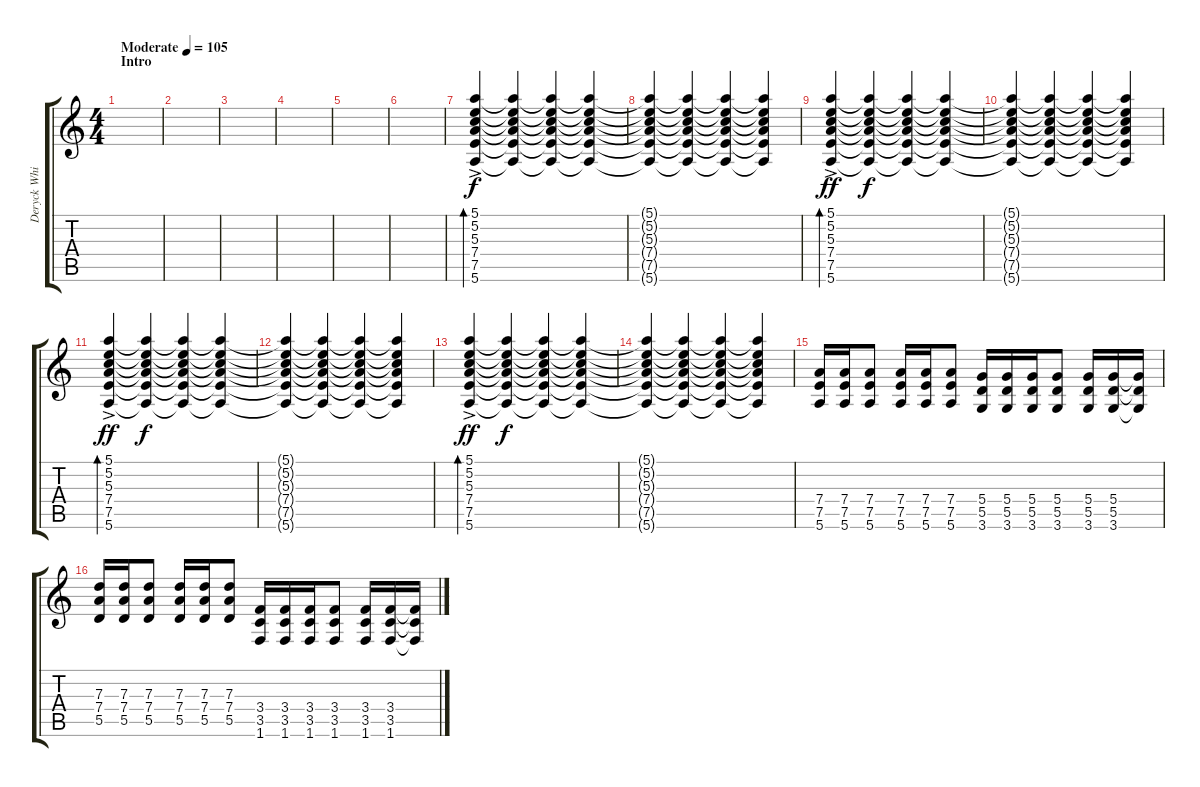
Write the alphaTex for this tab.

\track ("Deryck Whibley" "Deryck Whi") {instrument overdrivenguitar}
\staff {score tabs}
\tuning (E4 B3 G3 D3 A2 E2) {hide}
\ts (4 4)
\section ("" "Intro")
\tempo (105 "Moderate")
\clef g2
\ks c
|
|
|
|
|
|
(5.1 5.2 5.3{ac} 7.4 7.5 5.6).4{bd 120} (5.1{t} 5.2{t} 5.3{t} 7.4{t} 7.5{t} 5.6{t}).4{dy f} (5.1{t} 5.2{t} 5.3{t} 7.4{t} 7.5{t} 5.6{t}).4 (5.1{t} 5.2{t} 5.3{t} 7.4{t} 7.5{t} 5.6{t}).4 |
(5.1{t} 5.2{t} 5.3{t} 7.4{t} 7.5{t} 5.6{t}).4 (5.1{t} 5.2{t} 5.3{t} 7.4{t} 7.5{t} 5.6{t}).4 (5.1{t} 5.2{t} 5.3{t} 7.4{t} 7.5{t} 5.6{t}).4 (5.1{t} 5.2{t} 5.3{t} 7.4{t} 7.5{t} 5.6{t}).4 |
(5.1 5.2 5.3{ac} 7.4 7.5 5.6).4{bd 120 dy ff} (5.1{t} 5.2{t} 5.3{t} 7.4{t} 7.5{t} 5.6{t}).4{dy f} (5.1{t} 5.2{t} 5.3{t} 7.4{t} 7.5{t} 5.6{t}).4 (5.1{t} 5.2{t} 5.3{t} 7.4{t} 7.5{t} 5.6{t}).4 |
(5.1{t} 5.2{t} 5.3{t} 7.4{t} 7.5{t} 5.6{t}).4 (5.1{t} 5.2{t} 5.3{t} 7.4{t} 7.5{t} 5.6{t}).4 (5.1{t} 5.2{t} 5.3{t} 7.4{t} 7.5{t} 5.6{t}).4 (5.1{t} 5.2{t} 5.3{t} 7.4{t} 7.5{t} 5.6{t}).4 |
(5.1 5.2 5.3{ac} 7.4 7.5 5.6).4{bd 120 dy ff} (5.1{t} 5.2{t} 5.3{t} 7.4{t} 7.5{t} 5.6{t}).4{dy f} (5.1{t} 5.2{t} 5.3{t} 7.4{t} 7.5{t} 5.6{t}).4 (5.1{t} 5.2{t} 5.3{t} 7.4{t} 7.5{t} 5.6{t}).4 |
(5.1{t} 5.2{t} 5.3{t} 7.4{t} 7.5{t} 5.6{t}).4 (5.1{t} 5.2{t} 5.3{t} 7.4{t} 7.5{t} 5.6{t}).4 (5.1{t} 5.2{t} 5.3{t} 7.4{t} 7.5{t} 5.6{t}).4 (5.1{t} 5.2{t} 5.3{t} 7.4{t} 7.5{t} 5.6{t}).4 |
(5.1 5.2 5.3{ac} 7.4 7.5 5.6).4{bd 120 dy ff} (5.1{t} 5.2{t} 5.3{t} 7.4{t} 7.5{t} 5.6{t}).4{dy f} (5.1{t} 5.2{t} 5.3{t} 7.4{t} 7.5{t} 5.6{t}).4 (5.1{t} 5.2{t} 5.3{t} 7.4{t} 7.5{t} 5.6{t}).4 |
(5.1{t} 5.2{t} 5.3{t} 7.4{t} 7.5{t} 5.6{t}).4 (5.1{t} 5.2{t} 5.3{t} 7.4{t} 7.5{t} 5.6{t}).4 (5.1{t} 5.2{t} 5.3{t} 7.4{t} 7.5{t} 5.6{t}).4 (5.1{t} 5.2{t} 5.3{t} 7.4{t} 7.5{t} 5.6{t}).4 |
(7.4 7.5 5.6).16{instrument electricguitarclean} (7.4 7.5 5.6).16 (7.4 7.5 5.6).8 (7.4 7.5 5.6).16 (7.4 7.5 5.6).16 (7.4 7.5 5.6).8 (5.4 5.5 3.6).16 (5.4 5.5 3.6).16 (5.4 5.5 3.6).16 (5.4 5.5 3.6).8 (5.4 5.5 3.6).16 (5.4 5.5 3.6).16 (5.4{t} 5.5{t} 3.6{t}).16 |
(7.3 7.4 5.5).16 (7.3 7.4 5.5).16 (7.3 7.4 5.5).8 (7.3 7.4 5.5).16 (7.3 7.4 5.5).16 (7.3 7.4 5.5).8 (3.4 3.5 1.6).16 (3.4 3.5 1.6).16 (3.4 3.5 1.6).16 (3.4 3.5 1.6).8 (3.4 3.5 1.6).16 (3.4 3.5 1.6).16 (3.4{t} 3.5{t} 1.6{t}).16
